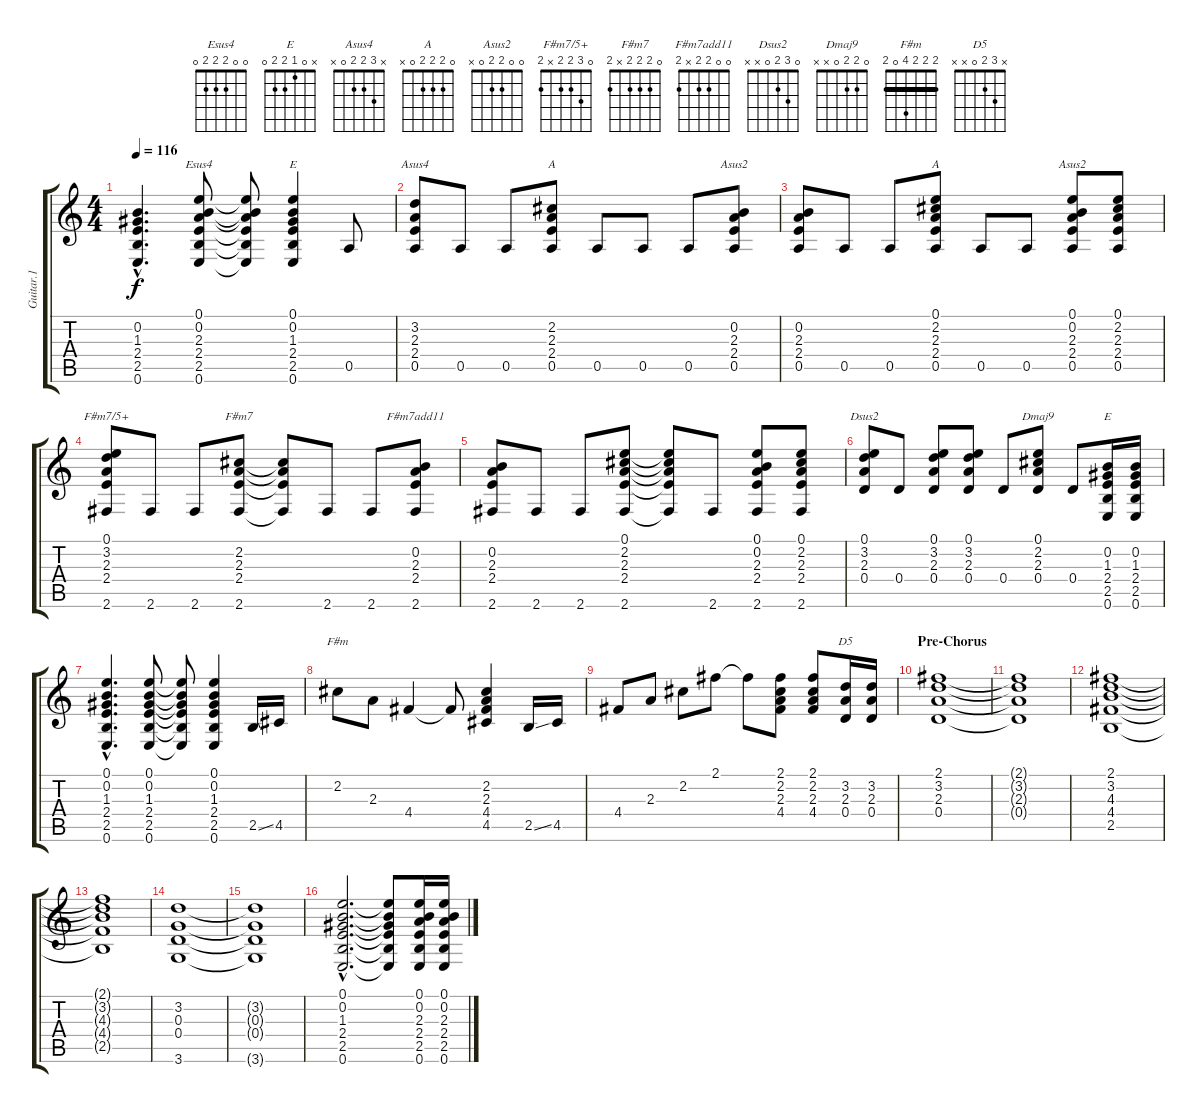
\track ("Guitar.1" "Guitar.1") {instrument distortionguitar}
\staff {score tabs}
\tuning (E4 B3 G3 D3 A2 E2) {hide}
\chord ("Esus4" 0 0 2 2 2 0)
\chord ("E" 0 0 1 2 2 0)
\chord ("Asus4" x 3 2 2 0 x)
\chord ("A" x 2 2 2 0 x)
\chord ("Asus2" x 0 2 2 0 x)
\chord ("A" 0 2 2 2 0 x)
\chord ("Asus2" 0 0 2 2 0 x)
\chord ("F#m7/5+" 0 3 2 2 x 2)
\chord ("F#m7" 0 2 2 2 x 2)
\chord ("F#m7add11" 0 0 2 2 x 2)
\chord ("Dsus2" 0 3 2 0 x x)
\chord ("Dmaj9" 0 2 2 0 x x)
\chord ("E" x 0 1 2 2 0)
\chord ("F#m" 2 2 2 4 0 2) {barre 2}
\chord ("D5" x 3 2 0 x x)
\ts (4 4)
\tempo 116
\clef g2
\ks c
(0.2{hac t} 1.3{hac t} 2.4{hac t} 2.5{hac t} 0.6{hac t}).4{d dy f} (0.1 0.2 2.3 2.4 2.5 0.6).8{ch "Esus4"} (0.1{t} 0.2{t} 2.3{t} 2.4{t} 2.5{t} 0.6{t}).8 (0.1 0.2 1.3 2.4 2.5 0.6).4{ch "E"} 0.5.8 |
(3.2 2.3 2.4 0.5).8{ch "Asus4"} 0.5.8 0.5.8 (2.2 2.3 2.4 0.5).8{ch "A"} 0.5.8 0.5.8 0.5.8 (0.2 2.3 2.4 0.5).8{ch "Asus2"} |
(0.2 2.3 2.4 0.5).8 0.5.8 0.5.8 (0.1 2.2 2.3 2.4 0.5).8{ch "A"} 0.5.8 0.5.8 (0.1 0.2 2.3 2.4 0.5).8{ch "Asus2"} (0.1 2.2 2.3 2.4 0.5).8 |
(0.1 3.2 2.3 2.4 2.6).8{ch "F#m7/5+"} 2.6.8 2.6.8 (2.2 2.3 2.4 2.6).8{ch "F#m7"} (2.2{t} 2.3{t} 2.4{t} 2.6{t}).8 2.6.8 2.6.8 (0.2 2.3 2.4 2.6).8{ch "F#m7add11"} |
(0.2 2.3 2.4 2.6).8 2.6.8 2.6.8 (0.1 2.2 2.3 2.4 2.6).8 (0.1{t} 2.2{t} 2.3{t} 2.4{t} 2.6{t}).8 2.6.8 (0.1 0.2 2.3 2.4 2.6).8 (0.1 2.2 2.3 2.4 2.6).8 |
(0.1 3.2 2.3 0.4).8{ch "Dsus2"} 0.4.8 (0.1 3.2 2.3 0.4).8 (0.1 3.2 2.3 0.4).8 0.4.8 (0.1 2.2 2.3 0.4).8{ch "Dmaj9"} 0.4.8 (0.2 1.3 2.4 2.5 0.6).16{ch "E"} (0.2 1.3 2.4 2.5 0.6).16 |
(0.1{hac} 0.2{hac} 1.3{hac} 2.4{hac} 2.5{hac} 0.6{hac}).4{d} (0.1 0.2 1.3 2.4 2.5 0.6).8 (0.1{t} 0.2{t} 1.3{t} 2.4{t} 2.5{t} 0.6{t}).8 (0.1 0.2 1.3 2.4 2.5 0.6).4 2.5{ss}.16 4.5.16 |
2.2.8{ch "F#m"} 2.3.8 4.4.4 4.4{t}.8 (2.2 2.3 4.4 4.5).4 2.5{ss}.16 4.5.16 |
4.4.8 2.3.8 2.2.8 2.1.8 2.1{t}.8 (2.1 2.2 2.3 4.4).8 (2.1 2.2 2.3 4.4).8 (3.2 2.3 0.4).16{ch "D5"} (3.2 2.3 0.4).16 |
\section ("" "Pre-Chorus")
(2.1 3.2 2.3 0.4).1 |
(2.1{t} 3.2{t} 2.3{t} 0.4{t}).1 |
(2.1 3.2 4.3 4.4 2.5).1 |
(2.1{t} 3.2{t} 4.3{t} 4.4{t} 2.5{t}).1 |
(3.2 0.3 0.4 3.6).1 |
(3.2{t} 0.3{t} 0.4{t} 3.6{t}).1 |
(0.1{hac} 0.2{hac} 1.3{hac} 2.4{hac} 2.5{hac} 0.6{hac}).2{d} (0.1{t} 0.2{t} 1.3{t} 2.4{t} 2.5{t} 0.6{t}).8 (0.1 0.2 2.3 2.4 2.5 0.6).16 (0.1 0.2 2.3 2.4 2.5 0.6).16
